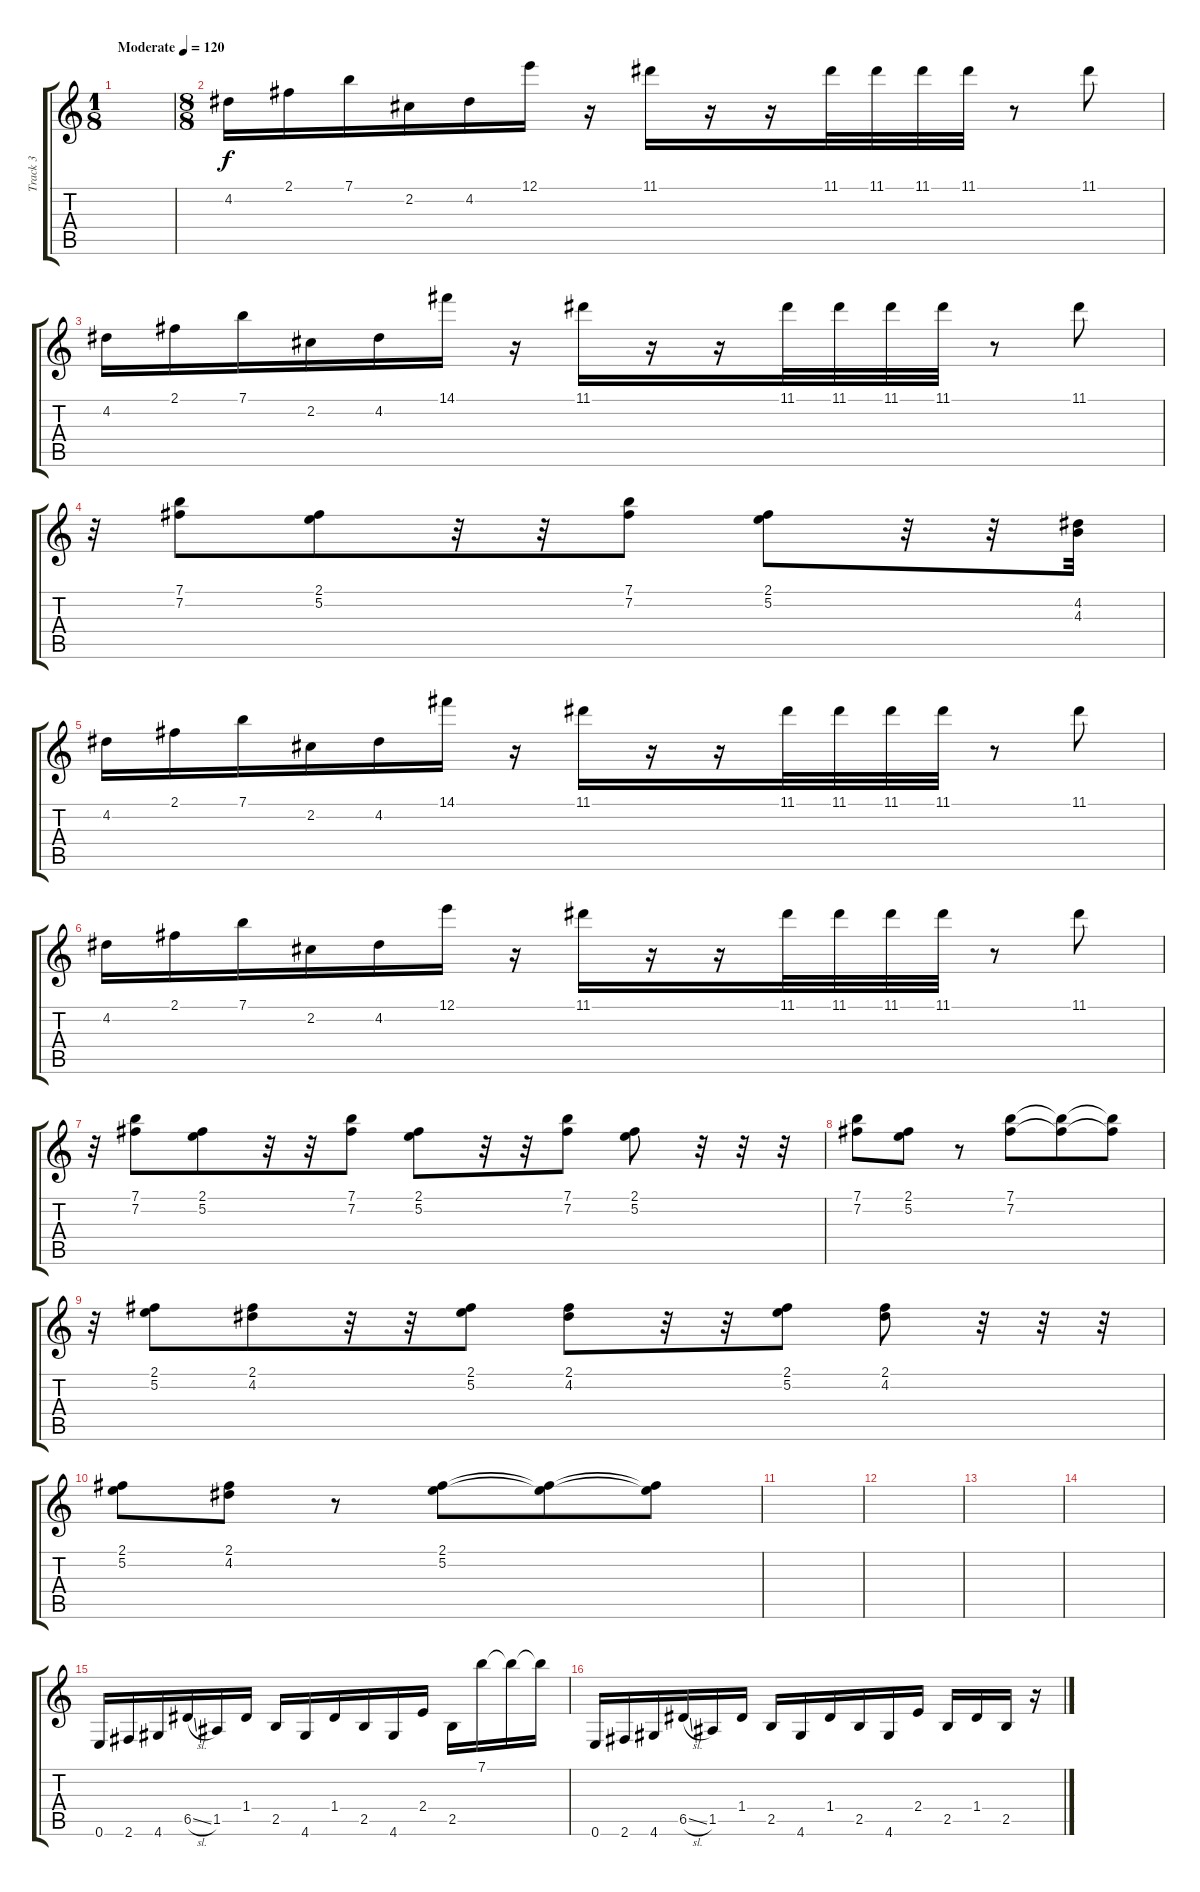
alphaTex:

\track ("Track 3" "Track 3") {instrument overdrivenguitar}
\staff {score tabs}
\tuning (E4 B3 G3 D3 A2 E2) {hide}
\ts (1 8)
\tempo (120 "Moderate")
\clef g2
\ks c
|
\ts (8 8)
4.2.16 2.1.16 7.1.16 2.2.16 4.2.16 12.1.16 r.16 11.1.16 r.16 r.16 11.1.32 11.1.32 11.1.32 11.1.32 r.8 11.1.8 |
4.2.16 2.1.16 7.1.16 2.2.16 4.2.16 14.1.16 r.16 11.1.16 r.16 r.16 11.1.32 11.1.32 11.1.32 11.1.32 r.8 11.1.8 |
r.32 (7.1 7.2).8 (2.1 5.2).8 r.32 r.32 (7.1 7.2).8 (2.1 5.2).8 r.32 r.32 (4.2 4.3).32 |
4.2.16 2.1.16 7.1.16 2.2.16 4.2.16 14.1.16 r.16 11.1.16 r.16 r.16 11.1.32 11.1.32 11.1.32 11.1.32 r.8 11.1.8 |
4.2.16 2.1.16 7.1.16 2.2.16 4.2.16 12.1.16 r.16 11.1.16 r.16 r.16 11.1.32 11.1.32 11.1.32 11.1.32 r.8 11.1.8 |
r.32 (7.1 7.2).8 (2.1 5.2).8 r.32 r.32 (7.1 7.2).8 (2.1 5.2).8 r.32 r.32 (7.1 7.2).8 (2.1 5.2).8 r.32 r.32 r.32 |
(7.1 7.2).8 (2.1 5.2).8 r.8 (7.1 7.2).8 (7.1{t} 7.2{t}).8 (7.1{t} 7.2{t}).8 |
r.32 (2.1 5.2).8 (2.1 4.2).8 r.32 r.32 (2.1 5.2).8 (2.1 4.2).8 r.32 r.32 (2.1 5.2).8 (2.1 4.2).8 r.32 r.32 r.32 |
(2.1 5.2).8 (2.1 4.2).8 r.8 (2.1 5.2).8 (2.1{t} 5.2{t}).8 (2.1{t} 5.2{t}).8 |
|
|
|
|
0.6.16 2.6.16 4.6.16 6.5{sl}.16 1.5.16 1.4.16 2.5.16 4.6.16 1.4.16 2.5.16 4.6.16 2.4.16 2.5.16 7.1.16 7.1{t}.16 7.1{t}.16 |
0.6.16 2.6.16 4.6.16 6.5{sl}.16 1.5.16 1.4.16 2.5.16 4.6.16 1.4.16 2.5.16 4.6.16 2.4.16 2.5.16 1.4.16 2.5.16 r.16
